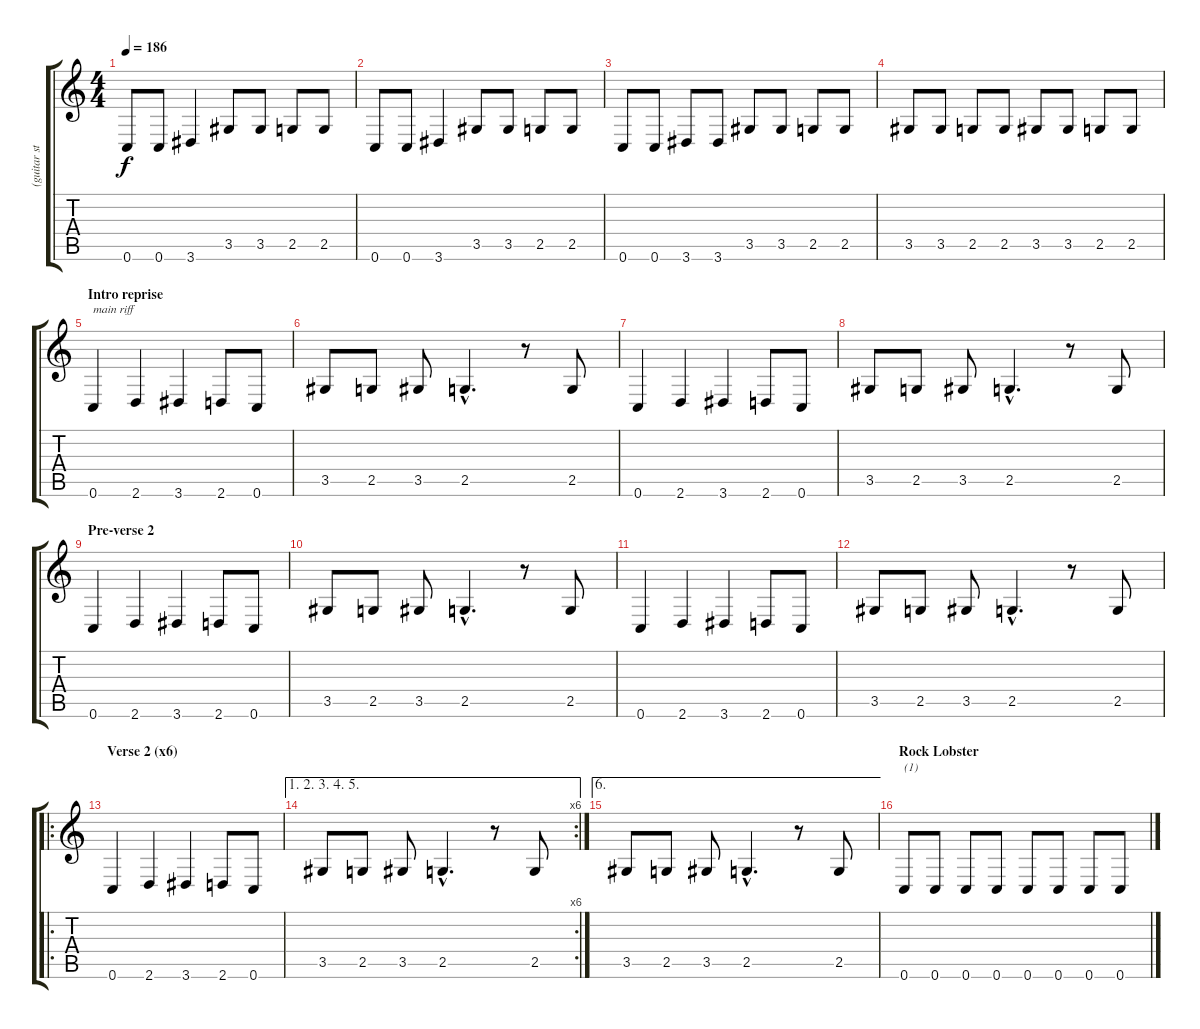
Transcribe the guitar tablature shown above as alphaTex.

\track ("(guitar stereo reverb)" "(guitar st") {instrument acousticguitarsteel}
\staff {score tabs}
\tuning (E4 B3 G3 D3 F2 C2) {hide}
\ts (4 4)
\tempo 186
\clef g2
\ks c
0.6.8{dy f} 0.6.8 3.6.4 3.5.8 3.5.8 2.5.8 2.5.8 |
0.6.8 0.6.8 3.6.4 3.5.8 3.5.8 2.5.8 2.5.8 |
0.6.8 0.6.8 3.6.8 3.6.8 3.5.8 3.5.8 2.5.8 2.5.8 |
3.5.8 3.5.8 2.5.8 2.5.8 3.5.8 3.5.8 2.5.8 2.5.8 |
\section ("" "Intro reprise")
0.6.4{txt "main riff"} 2.6.4 3.6.4 2.6.8 0.6.8 |
3.5.8 2.5.8 3.5.8 2.5{hac}.4{d} r.8 2.5.8 |
0.6.4 2.6.4 3.6.4 2.6.8 0.6.8 |
3.5.8 2.5.8 3.5.8 2.5{hac}.4{d} r.8 2.5.8 |
\section ("" "Pre-verse 2")
0.6.4 2.6.4 3.6.4 2.6.8 0.6.8 |
3.5.8 2.5.8 3.5.8 2.5{hac}.4{d} r.8 2.5.8 |
0.6.4 2.6.4 3.6.4 2.6.8 0.6.8 |
3.5.8 2.5.8 3.5.8 2.5{hac}.4{d} r.8 2.5.8 |
\ro
\section ("" "Verse 2 (x6)")
0.6.4 2.6.4 3.6.4 2.6.8 0.6.8 |
\ae (1 2 3 4 5)
\rc 6
3.5.8 2.5.8 3.5.8 2.5{hac}.4{d} r.8 2.5.8 |
\ae 6
3.5.8 2.5.8 3.5.8 2.5{hac}.4{d} r.8 2.5.8 |
\section ("" "Rock Lobster")
0.6.8{txt "(1)"} 0.6.8 0.6.8 0.6.8 0.6.8 0.6.8 0.6.8 0.6.8
